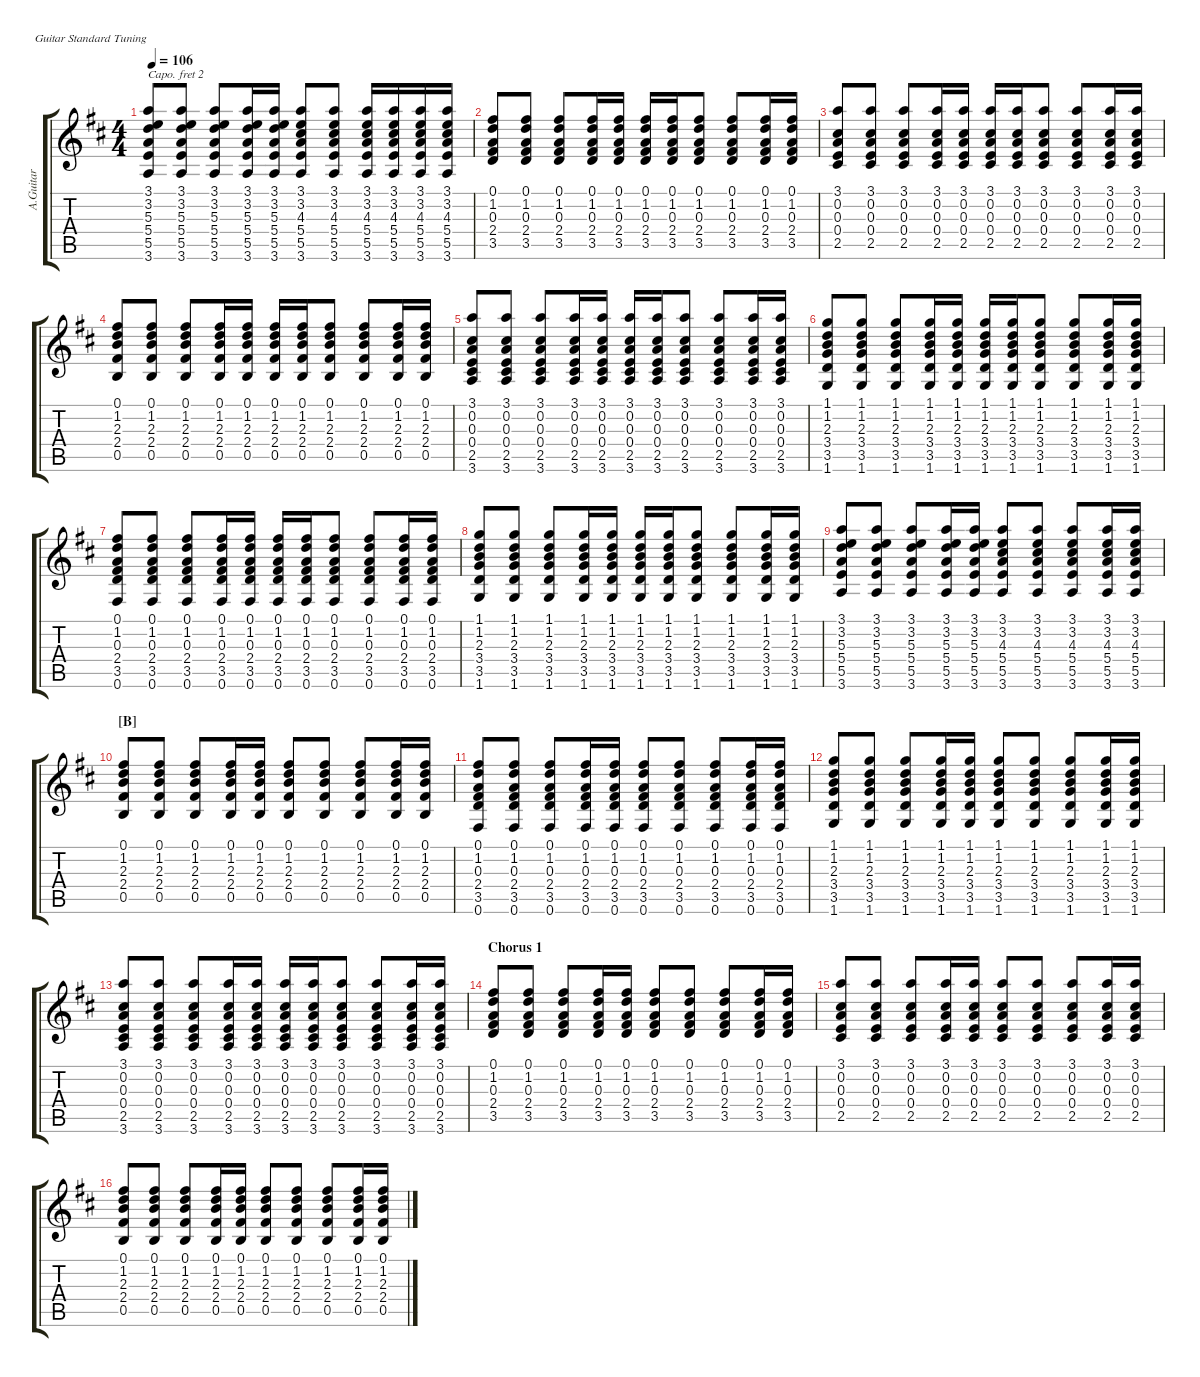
\defaultSystemsLayout 4
\hideDynamics
\track ("A.Guitar" "A.Guitar") {defaultSystemsLayout 4 instrument acousticguitarsteel}
\staff {score tabs}
\capo 2
\tuning (E4 B3 G3 D3 A2 E2)
\ts (4 4)
\tempo 106
\clef g2
\ks d
(3.6{acc forcenatural} 5.5{acc forcenatural} 5.4{acc forcenatural} 5.3{acc forcenatural} 3.2{acc forcenatural} 3.1{acc forcenatural}).8{dy mf beam Up} (3.6{acc forcenatural} 5.5{acc forcenatural} 5.4{acc forcenatural} 5.3{acc forcenatural} 3.2{acc forcenatural} 3.1{acc forcenatural}).8{beam Up} (3.6{acc forcenatural} 5.5{acc forcenatural} 5.4{acc forcenatural} 5.3{acc forcenatural} 3.2{acc forcenatural} 3.1{acc forcenatural}).8{beam Up} (3.6{acc forcenatural} 5.5{acc forcenatural} 5.4{acc forcenatural} 5.3{acc forcenatural} 3.2{acc forcenatural} 3.1{acc forcenatural}).16{beam Up} (3.6{acc forcenatural} 5.5{acc forcenatural} 5.4{acc forcenatural} 5.3{acc forcenatural} 3.2{acc forcenatural} 3.1{acc forcenatural}).16{beam Up} (3.6{acc forcenatural} 5.5{acc forcenatural} 5.4{acc forcenatural} 4.3{acc #} 3.2{acc forcenatural} 3.1{acc forcenatural}).8{beam Up} (3.6{acc forcenatural} 5.5{acc forcenatural} 5.4{acc forcenatural} 4.3{acc #} 3.2{acc forcenatural} 3.1{acc forcenatural}).8{beam Up} (3.6{acc forcenatural} 5.5{acc forcenatural} 5.4{acc forcenatural} 4.3{acc #} 3.2{acc forcenatural} 3.1{acc forcenatural}).16{beam Up} (3.6{acc forcenatural} 5.5{acc forcenatural} 5.4{acc forcenatural} 4.3{acc #} 3.2{acc forcenatural} 3.1{acc forcenatural}).16{beam Up} (3.6{acc forcenatural} 5.5{acc forcenatural} 5.4{acc forcenatural} 4.3{acc #} 3.2{acc forcenatural} 3.1{acc forcenatural}).16{beam Up} (3.6{acc forcenatural} 5.5{acc forcenatural} 5.4{acc forcenatural} 4.3{acc #} 3.2{acc forcenatural} 3.1{acc forcenatural}).16{beam Up} |
(3.5{acc forcenatural} 2.4{acc #} 0.3{acc forcenatural} 1.2{acc forcenatural} 0.1{acc #}).8{beam Up} (3.5{acc forcenatural} 2.4{acc #} 0.3{acc forcenatural} 1.2{acc forcenatural} 0.1{acc #}).8{beam Up} (3.5{acc forcenatural} 2.4{acc #} 0.3{acc forcenatural} 1.2{acc forcenatural} 0.1{acc #}).8{beam Up} (3.5{acc forcenatural} 2.4{acc #} 0.3{acc forcenatural} 1.2{acc forcenatural} 0.1{acc #}).16{beam Up} (3.5{acc forcenatural} 2.4{acc #} 0.3{acc forcenatural} 1.2{acc forcenatural} 0.1{acc #}).16{beam Up} (3.5{acc forcenatural} 2.4{acc #} 0.3{acc forcenatural} 1.2{acc forcenatural} 0.1{acc #}).16{beam Up} (3.5{acc forcenatural} 2.4{acc #} 0.3{acc forcenatural} 1.2{acc forcenatural} 0.1{acc #}).16{beam Up} (3.5{acc forcenatural} 2.4{acc #} 0.3{acc forcenatural} 1.2{acc forcenatural} 0.1{acc #}).8{beam Up} (3.5{acc forcenatural} 2.4{acc #} 0.3{acc forcenatural} 1.2{acc forcenatural} 0.1{acc #}).8{beam Up} (3.5{acc forcenatural} 2.4{acc #} 0.3{acc forcenatural} 1.2{acc forcenatural} 0.1{acc #}).16{beam Up} (3.5{acc forcenatural} 2.4{acc #} 0.3{acc forcenatural} 1.2{acc forcenatural} 0.1{acc #}).16{beam Up} |
(2.5{acc #} 0.4{acc forcenatural} 0.3{acc forcenatural} 0.2{acc #} 3.1{acc forcenatural}).8{beam Up} (2.5{acc #} 0.4{acc forcenatural} 0.3{acc forcenatural} 0.2{acc #} 3.1{acc forcenatural}).8{beam Up} (2.5{acc #} 0.4{acc forcenatural} 0.3{acc forcenatural} 0.2{acc #} 3.1{acc forcenatural}).8{beam Up} (2.5{acc #} 0.4{acc forcenatural} 0.3{acc forcenatural} 0.2{acc #} 3.1{acc forcenatural}).16{beam Up} (2.5{acc #} 0.4{acc forcenatural} 0.3{acc forcenatural} 0.2{acc #} 3.1{acc forcenatural}).16{beam Up} (2.5{acc #} 0.4{acc forcenatural} 0.3{acc forcenatural} 0.2{acc #} 3.1{acc forcenatural}).16{beam Up} (2.5{acc #} 0.4{acc forcenatural} 0.3{acc forcenatural} 0.2{acc #} 3.1{acc forcenatural}).16{beam Up} (2.5{acc #} 0.4{acc forcenatural} 0.3{acc forcenatural} 0.2{acc #} 3.1{acc forcenatural}).8{beam Up} (2.5{acc #} 0.4{acc forcenatural} 0.3{acc forcenatural} 0.2{acc #} 3.1{acc forcenatural}).8{beam Up} (2.5{acc #} 0.4{acc forcenatural} 0.3{acc forcenatural} 0.2{acc #} 3.1{acc forcenatural}).16{beam Up} (2.5{acc #} 0.4{acc forcenatural} 0.3{acc forcenatural} 0.2{acc #} 3.1{acc forcenatural}).16{beam Up} |
(0.5{acc forcenatural} 2.4{acc #} 2.3{acc forcenatural} 1.2{acc forcenatural} 0.1{acc #}).8{beam Up} (0.5{acc forcenatural} 2.4{acc #} 2.3{acc forcenatural} 1.2{acc forcenatural} 0.1{acc #}).8{beam Up} (0.5{acc forcenatural} 2.4{acc #} 2.3{acc forcenatural} 1.2{acc forcenatural} 0.1{acc #}).8{beam Up} (0.5{acc forcenatural} 2.4{acc #} 2.3{acc forcenatural} 1.2{acc forcenatural} 0.1{acc #}).16{beam Up} (0.5{acc forcenatural} 2.4{acc #} 2.3{acc forcenatural} 1.2{acc forcenatural} 0.1{acc #}).16{beam Up} (0.5{acc forcenatural} 2.4{acc #} 2.3{acc forcenatural} 1.2{acc forcenatural} 0.1{acc #}).16{beam Up} (0.5{acc forcenatural} 2.4{acc #} 2.3{acc forcenatural} 1.2{acc forcenatural} 0.1{acc #}).16{beam Up} (0.5{acc forcenatural} 2.4{acc #} 2.3{acc forcenatural} 1.2{acc forcenatural} 0.1{acc #}).8{beam Up} (0.5{acc forcenatural} 2.4{acc #} 2.3{acc forcenatural} 1.2{acc forcenatural} 0.1{acc #}).8{beam Up} (0.5{acc forcenatural} 2.4{acc #} 2.3{acc forcenatural} 1.2{acc forcenatural} 0.1{acc #}).16{beam Up} (0.5{acc forcenatural} 2.4{acc #} 2.3{acc forcenatural} 1.2{acc forcenatural} 0.1{acc #}).16{beam Up} |
(3.6{acc forcenatural} 2.5{acc #} 0.4{acc forcenatural} 0.3{acc forcenatural} 0.2{acc #} 3.1{acc forcenatural}).8{beam Up} (3.6{acc forcenatural} 2.5{acc #} 0.4{acc forcenatural} 0.3{acc forcenatural} 0.2{acc #} 3.1{acc forcenatural}).8{beam Up} (3.6{acc forcenatural} 2.5{acc #} 0.4{acc forcenatural} 0.3{acc forcenatural} 0.2{acc #} 3.1{acc forcenatural}).8{beam Up} (3.6{acc forcenatural} 2.5{acc #} 0.4{acc forcenatural} 0.3{acc forcenatural} 0.2{acc #} 3.1{acc forcenatural}).16{beam Up} (3.6{acc forcenatural} 2.5{acc #} 0.4{acc forcenatural} 0.3{acc forcenatural} 0.2{acc #} 3.1{acc forcenatural}).16{beam Up} (3.6{acc forcenatural} 2.5{acc #} 0.4{acc forcenatural} 0.3{acc forcenatural} 0.2{acc #} 3.1{acc forcenatural}).16{beam Up} (3.6{acc forcenatural} 2.5{acc #} 0.4{acc forcenatural} 0.3{acc forcenatural} 0.2{acc #} 3.1{acc forcenatural}).16{beam Up} (3.6{acc forcenatural} 2.5{acc #} 0.4{acc forcenatural} 0.3{acc forcenatural} 0.2{acc #} 3.1{acc forcenatural}).8{beam Up} (3.6{acc forcenatural} 2.5{acc #} 0.4{acc forcenatural} 0.3{acc forcenatural} 0.2{acc #} 3.1{acc forcenatural}).8{beam Up} (3.6{acc forcenatural} 2.5{acc #} 0.4{acc forcenatural} 0.3{acc forcenatural} 0.2{acc #} 3.1{acc forcenatural}).16{beam Up} (3.6{acc forcenatural} 2.5{acc #} 0.4{acc forcenatural} 0.3{acc forcenatural} 0.2{acc #} 3.1{acc forcenatural}).16{beam Up} |
(1.1{acc forcenatural} 1.2{acc forcenatural} 2.3{acc forcenatural} 3.4{acc forcenatural} 3.5{acc forcenatural} 1.6{acc forcenatural}).8{beam Up} (1.1{acc forcenatural} 1.2{acc forcenatural} 2.3{acc forcenatural} 3.4{acc forcenatural} 3.5{acc forcenatural} 1.6{acc forcenatural}).8{beam Up} (1.1{acc forcenatural} 1.2{acc forcenatural} 2.3{acc forcenatural} 3.4{acc forcenatural} 3.5{acc forcenatural} 1.6{acc forcenatural}).8{beam Up} (1.1{acc forcenatural} 1.2{acc forcenatural} 2.3{acc forcenatural} 3.4{acc forcenatural} 3.5{acc forcenatural} 1.6{acc forcenatural}).16{beam Up} (1.1{acc forcenatural} 1.2{acc forcenatural} 2.3{acc forcenatural} 3.4{acc forcenatural} 3.5{acc forcenatural} 1.6{acc forcenatural}).16{beam Up} (1.1{acc forcenatural} 1.2{acc forcenatural} 2.3{acc forcenatural} 3.4{acc forcenatural} 3.5{acc forcenatural} 1.6{acc forcenatural}).16{beam Up} (1.1{acc forcenatural} 1.2{acc forcenatural} 2.3{acc forcenatural} 3.4{acc forcenatural} 3.5{acc forcenatural} 1.6{acc forcenatural}).16{beam Up} (1.1{acc forcenatural} 1.2{acc forcenatural} 2.3{acc forcenatural} 3.4{acc forcenatural} 3.5{acc forcenatural} 1.6{acc forcenatural}).8{beam Up} (1.1{acc forcenatural} 1.2{acc forcenatural} 2.3{acc forcenatural} 3.4{acc forcenatural} 3.5{acc forcenatural} 1.6{acc forcenatural}).8{beam Up} (1.1{acc forcenatural} 1.2{acc forcenatural} 2.3{acc forcenatural} 3.4{acc forcenatural} 3.5{acc forcenatural} 1.6{acc forcenatural}).16{beam Up} (1.1{acc forcenatural} 1.2{acc forcenatural} 2.3{acc forcenatural} 3.4{acc forcenatural} 3.5{acc forcenatural} 1.6{acc forcenatural}).16{beam Up} |
(0.1{acc #} 1.2{acc forcenatural} 0.3{acc forcenatural} 2.4{acc #} 3.5{acc forcenatural} 0.6{acc #}).8{beam Up} (0.1{acc #} 1.2{acc forcenatural} 0.3{acc forcenatural} 2.4{acc #} 3.5{acc forcenatural} 0.6{acc #}).8{beam Up} (0.1{acc #} 1.2{acc forcenatural} 0.3{acc forcenatural} 2.4{acc #} 3.5{acc forcenatural} 0.6{acc #}).8{beam Up} (0.1{acc #} 1.2{acc forcenatural} 0.3{acc forcenatural} 2.4{acc #} 3.5{acc forcenatural} 0.6{acc #}).16{beam Up} (0.1{acc #} 1.2{acc forcenatural} 0.3{acc forcenatural} 2.4{acc #} 3.5{acc forcenatural} 0.6{acc #}).16{beam Up} (0.1{acc #} 1.2{acc forcenatural} 0.3{acc forcenatural} 2.4{acc #} 3.5{acc forcenatural} 0.6{acc #}).16{beam Up} (0.1{acc #} 1.2{acc forcenatural} 0.3{acc forcenatural} 2.4{acc #} 3.5{acc forcenatural} 0.6{acc #}).16{beam Up} (0.1{acc #} 1.2{acc forcenatural} 0.3{acc forcenatural} 2.4{acc #} 3.5{acc forcenatural} 0.6{acc #}).8{beam Up} (0.1{acc #} 1.2{acc forcenatural} 0.3{acc forcenatural} 2.4{acc #} 3.5{acc forcenatural} 0.6{acc #}).8{beam Up} (0.1{acc #} 1.2{acc forcenatural} 0.3{acc forcenatural} 2.4{acc #} 3.5{acc forcenatural} 0.6{acc #}).16{beam Up} (0.1{acc #} 1.2{acc forcenatural} 0.3{acc forcenatural} 2.4{acc #} 3.5{acc forcenatural} 0.6{acc #}).16{beam Up} |
(1.1{acc forcenatural} 1.2{acc forcenatural} 2.3{acc forcenatural} 3.4{acc forcenatural} 3.5{acc forcenatural} 1.6{acc forcenatural}).8{beam Up} (1.1{acc forcenatural} 1.2{acc forcenatural} 2.3{acc forcenatural} 3.4{acc forcenatural} 3.5{acc forcenatural} 1.6{acc forcenatural}).8{beam Up} (1.1{acc forcenatural} 1.2{acc forcenatural} 2.3{acc forcenatural} 3.4{acc forcenatural} 3.5{acc forcenatural} 1.6{acc forcenatural}).8{beam Up} (1.1{acc forcenatural} 1.2{acc forcenatural} 2.3{acc forcenatural} 3.4{acc forcenatural} 3.5{acc forcenatural} 1.6{acc forcenatural}).16{beam Up} (1.1{acc forcenatural} 1.2{acc forcenatural} 2.3{acc forcenatural} 3.4{acc forcenatural} 3.5{acc forcenatural} 1.6{acc forcenatural}).16{beam Up} (1.1{acc forcenatural} 1.2{acc forcenatural} 2.3{acc forcenatural} 3.4{acc forcenatural} 3.5{acc forcenatural} 1.6{acc forcenatural}).16{beam Up} (1.1{acc forcenatural} 1.2{acc forcenatural} 2.3{acc forcenatural} 3.4{acc forcenatural} 3.5{acc forcenatural} 1.6{acc forcenatural}).16{beam Up} (1.1{acc forcenatural} 1.2{acc forcenatural} 2.3{acc forcenatural} 3.4{acc forcenatural} 3.5{acc forcenatural} 1.6{acc forcenatural}).8{beam Up} (1.1{acc forcenatural} 1.2{acc forcenatural} 2.3{acc forcenatural} 3.4{acc forcenatural} 3.5{acc forcenatural} 1.6{acc forcenatural}).8{beam Up} (1.1{acc forcenatural} 1.2{acc forcenatural} 2.3{acc forcenatural} 3.4{acc forcenatural} 3.5{acc forcenatural} 1.6{acc forcenatural}).16{beam Up} (1.1{acc forcenatural} 1.2{acc forcenatural} 2.3{acc forcenatural} 3.4{acc forcenatural} 3.5{acc forcenatural} 1.6{acc forcenatural}).16{beam Up} |
(3.6{acc forcenatural} 5.5{acc forcenatural} 5.4{acc forcenatural} 5.3{acc forcenatural} 3.2{acc forcenatural} 3.1{acc forcenatural}).8{beam Up} (3.6{acc forcenatural} 5.5{acc forcenatural} 5.4{acc forcenatural} 5.3{acc forcenatural} 3.2{acc forcenatural} 3.1{acc forcenatural}).8{beam Up} (3.6{acc forcenatural} 5.5{acc forcenatural} 5.4{acc forcenatural} 5.3{acc forcenatural} 3.2{acc forcenatural} 3.1{acc forcenatural}).8{beam Up} (3.6{acc forcenatural} 5.5{acc forcenatural} 5.4{acc forcenatural} 5.3{acc forcenatural} 3.2{acc forcenatural} 3.1{acc forcenatural}).16{beam Up} (3.6{acc forcenatural} 5.5{acc forcenatural} 5.4{acc forcenatural} 5.3{acc forcenatural} 3.2{acc forcenatural} 3.1{acc forcenatural}).16{beam Up} (3.6{acc forcenatural} 5.5{acc forcenatural} 5.4{acc forcenatural} 4.3{acc #} 3.2{acc forcenatural} 3.1{acc forcenatural}).8{beam Up} (3.6{acc forcenatural} 5.5{acc forcenatural} 5.4{acc forcenatural} 4.3{acc #} 3.2{acc forcenatural} 3.1{acc forcenatural}).8{beam Up} (3.6{acc forcenatural} 5.5{acc forcenatural} 5.4{acc forcenatural} 4.3{acc #} 3.2{acc forcenatural} 3.1{acc forcenatural}).8{beam Up} (3.6{acc forcenatural} 5.5{acc forcenatural} 5.4{acc forcenatural} 4.3{acc #} 3.2{acc forcenatural} 3.1{acc forcenatural}).16{beam Up} (3.6{acc forcenatural} 5.5{acc forcenatural} 5.4{acc forcenatural} 4.3{acc #} 3.2{acc forcenatural} 3.1{acc forcenatural}).16{beam Up} |
\section ("B" "")
(0.5{acc forcenatural} 2.4{acc #} 2.3{acc forcenatural} 1.2{acc forcenatural} 0.1{acc #}).8{beam Up} (0.5{acc forcenatural} 2.4{acc #} 2.3{acc forcenatural} 1.2{acc forcenatural} 0.1{acc #}).8{beam Up} (0.5{acc forcenatural} 2.4{acc #} 2.3{acc forcenatural} 1.2{acc forcenatural} 0.1{acc #}).8{beam Up} (0.5{acc forcenatural} 2.4{acc #} 2.3{acc forcenatural} 1.2{acc forcenatural} 0.1{acc #}).16{beam Up} (0.5{acc forcenatural} 2.4{acc #} 2.3{acc forcenatural} 1.2{acc forcenatural} 0.1{acc #}).16{beam Up} (0.5{acc forcenatural} 2.4{acc #} 2.3{acc forcenatural} 1.2{acc forcenatural} 0.1{acc #}).8{beam Up} (0.5{acc forcenatural} 2.4{acc #} 2.3{acc forcenatural} 1.2{acc forcenatural} 0.1{acc #}).8{beam Up} (0.5{acc forcenatural} 2.4{acc #} 2.3{acc forcenatural} 1.2{acc forcenatural} 0.1{acc #}).8{beam Up} (0.5{acc forcenatural} 2.4{acc #} 2.3{acc forcenatural} 1.2{acc forcenatural} 0.1{acc #}).16{beam Up} (0.5{acc forcenatural} 2.4{acc #} 2.3{acc forcenatural} 1.2{acc forcenatural} 0.1{acc #}).16{beam Up} |
(0.1{acc #} 1.2{acc forcenatural} 0.3{acc forcenatural} 2.4{acc #} 3.5{acc forcenatural} 0.6{acc #}).8{beam Up} (0.1{acc #} 1.2{acc forcenatural} 0.3{acc forcenatural} 2.4{acc #} 3.5{acc forcenatural} 0.6{acc #}).8{beam Up} (0.1{acc #} 1.2{acc forcenatural} 0.3{acc forcenatural} 2.4{acc #} 3.5{acc forcenatural} 0.6{acc #}).8{beam Up} (0.1{acc #} 1.2{acc forcenatural} 0.3{acc forcenatural} 2.4{acc #} 3.5{acc forcenatural} 0.6{acc #}).16{beam Up} (0.1{acc #} 1.2{acc forcenatural} 0.3{acc forcenatural} 2.4{acc #} 3.5{acc forcenatural} 0.6{acc #}).16{beam Up} (0.1{acc #} 1.2{acc forcenatural} 0.3{acc forcenatural} 2.4{acc #} 3.5{acc forcenatural} 0.6{acc #}).8{beam Up} (0.1{acc #} 1.2{acc forcenatural} 0.3{acc forcenatural} 2.4{acc #} 3.5{acc forcenatural} 0.6{acc #}).8{beam Up} (0.1{acc #} 1.2{acc forcenatural} 0.3{acc forcenatural} 2.4{acc #} 3.5{acc forcenatural} 0.6{acc #}).8{beam Up} (0.1{acc #} 1.2{acc forcenatural} 0.3{acc forcenatural} 2.4{acc #} 3.5{acc forcenatural} 0.6{acc #}).16{beam Up} (0.1{acc #} 1.2{acc forcenatural} 0.3{acc forcenatural} 2.4{acc #} 3.5{acc forcenatural} 0.6{acc #}).16{beam Up} |
(1.1{acc forcenatural} 1.2{acc forcenatural} 2.3{acc forcenatural} 3.4{acc forcenatural} 3.5{acc forcenatural} 1.6{acc forcenatural}).8{beam Up} (1.1{acc forcenatural} 1.2{acc forcenatural} 2.3{acc forcenatural} 3.4{acc forcenatural} 3.5{acc forcenatural} 1.6{acc forcenatural}).8{beam Up} (1.1{acc forcenatural} 1.2{acc forcenatural} 2.3{acc forcenatural} 3.4{acc forcenatural} 3.5{acc forcenatural} 1.6{acc forcenatural}).8{beam Up} (1.1{acc forcenatural} 1.2{acc forcenatural} 2.3{acc forcenatural} 3.4{acc forcenatural} 3.5{acc forcenatural} 1.6{acc forcenatural}).16{beam Up} (1.1{acc forcenatural} 1.2{acc forcenatural} 2.3{acc forcenatural} 3.4{acc forcenatural} 3.5{acc forcenatural} 1.6{acc forcenatural}).16{beam Up} (1.1{acc forcenatural} 1.2{acc forcenatural} 2.3{acc forcenatural} 3.4{acc forcenatural} 3.5{acc forcenatural} 1.6{acc forcenatural}).8{beam Up} (1.1{acc forcenatural} 1.2{acc forcenatural} 2.3{acc forcenatural} 3.4{acc forcenatural} 3.5{acc forcenatural} 1.6{acc forcenatural}).8{beam Up} (1.1{acc forcenatural} 1.2{acc forcenatural} 2.3{acc forcenatural} 3.4{acc forcenatural} 3.5{acc forcenatural} 1.6{acc forcenatural}).8{beam Up} (1.1{acc forcenatural} 1.2{acc forcenatural} 2.3{acc forcenatural} 3.4{acc forcenatural} 3.5{acc forcenatural} 1.6{acc forcenatural}).16{beam Up} (1.1{acc forcenatural} 1.2{acc forcenatural} 2.3{acc forcenatural} 3.4{acc forcenatural} 3.5{acc forcenatural} 1.6{acc forcenatural}).16{beam Up} |
(3.6{acc forcenatural} 2.5{acc #} 0.4{acc forcenatural} 0.3{acc forcenatural} 0.2{acc #} 3.1{acc forcenatural}).8{beam Up} (3.6{acc forcenatural} 2.5{acc #} 0.4{acc forcenatural} 0.3{acc forcenatural} 0.2{acc #} 3.1{acc forcenatural}).8{beam Up} (3.6{acc forcenatural} 2.5{acc #} 0.4{acc forcenatural} 0.3{acc forcenatural} 0.2{acc #} 3.1{acc forcenatural}).8{beam Up} (3.6{acc forcenatural} 2.5{acc #} 0.4{acc forcenatural} 0.3{acc forcenatural} 0.2{acc #} 3.1{acc forcenatural}).16{beam Up} (3.6{acc forcenatural} 2.5{acc #} 0.4{acc forcenatural} 0.3{acc forcenatural} 0.2{acc #} 3.1{acc forcenatural}).16{beam Up} (3.6{acc forcenatural} 2.5{acc #} 0.4{acc forcenatural} 0.3{acc forcenatural} 0.2{acc #} 3.1{acc forcenatural}).16{beam Up} (3.6{acc forcenatural} 2.5{acc #} 0.4{acc forcenatural} 0.3{acc forcenatural} 0.2{acc #} 3.1{acc forcenatural}).16{beam Up} (3.6{acc forcenatural} 2.5{acc #} 0.4{acc forcenatural} 0.3{acc forcenatural} 0.2{acc #} 3.1{acc forcenatural}).8{beam Up} (3.6{acc forcenatural} 2.5{acc #} 0.4{acc forcenatural} 0.3{acc forcenatural} 0.2{acc #} 3.1{acc forcenatural}).8{beam Up} (3.6{acc forcenatural} 2.5{acc #} 0.4{acc forcenatural} 0.3{acc forcenatural} 0.2{acc #} 3.1{acc forcenatural}).16{beam Up} (3.6{acc forcenatural} 2.5{acc #} 0.4{acc forcenatural} 0.3{acc forcenatural} 0.2{acc #} 3.1{acc forcenatural}).16{beam Up} |
\section ("" "Chorus 1")
(3.5{acc forcenatural} 2.4{acc #} 0.3{acc forcenatural} 1.2{acc forcenatural} 0.1{acc #}).8{beam Up} (3.5{acc forcenatural} 2.4{acc #} 0.3{acc forcenatural} 1.2{acc forcenatural} 0.1{acc #}).8{beam Up} (3.5{acc forcenatural} 2.4{acc #} 0.3{acc forcenatural} 1.2{acc forcenatural} 0.1{acc #}).8{beam Up} (3.5{acc forcenatural} 2.4{acc #} 0.3{acc forcenatural} 1.2{acc forcenatural} 0.1{acc #}).16{beam Up} (3.5{acc forcenatural} 2.4{acc #} 0.3{acc forcenatural} 1.2{acc forcenatural} 0.1{acc #}).16{beam Up} (3.5{acc forcenatural} 2.4{acc #} 0.3{acc forcenatural} 1.2{acc forcenatural} 0.1{acc #}).8{beam Up} (3.5{acc forcenatural} 2.4{acc #} 0.3{acc forcenatural} 1.2{acc forcenatural} 0.1{acc #}).8{beam Up} (3.5{acc forcenatural} 2.4{acc #} 0.3{acc forcenatural} 1.2{acc forcenatural} 0.1{acc #}).8{beam Up} (3.5{acc forcenatural} 2.4{acc #} 0.3{acc forcenatural} 1.2{acc forcenatural} 0.1{acc #}).16{beam Up} (3.5{acc forcenatural} 2.4{acc #} 0.3{acc forcenatural} 1.2{acc forcenatural} 0.1{acc #}).16{beam Up} |
(2.5{acc #} 0.4{acc forcenatural} 0.3{acc forcenatural} 0.2{acc #} 3.1{acc forcenatural}).8{beam Up} (2.5{acc #} 0.4{acc forcenatural} 0.3{acc forcenatural} 0.2{acc #} 3.1{acc forcenatural}).8{beam Up} (2.5{acc #} 0.4{acc forcenatural} 0.3{acc forcenatural} 0.2{acc #} 3.1{acc forcenatural}).8{beam Up} (2.5{acc #} 0.4{acc forcenatural} 0.3{acc forcenatural} 0.2{acc #} 3.1{acc forcenatural}).16{beam Up} (2.5{acc #} 0.4{acc forcenatural} 0.3{acc forcenatural} 0.2{acc #} 3.1{acc forcenatural}).16{beam Up} (2.5{acc #} 0.4{acc forcenatural} 0.3{acc forcenatural} 0.2{acc #} 3.1{acc forcenatural}).8{beam Up} (2.5{acc #} 0.4{acc forcenatural} 0.3{acc forcenatural} 0.2{acc #} 3.1{acc forcenatural}).8{beam Up} (2.5{acc #} 0.4{acc forcenatural} 0.3{acc forcenatural} 0.2{acc #} 3.1{acc forcenatural}).8{beam Up} (2.5{acc #} 0.4{acc forcenatural} 0.3{acc forcenatural} 0.2{acc #} 3.1{acc forcenatural}).16{beam Up} (2.5{acc #} 0.4{acc forcenatural} 0.3{acc forcenatural} 0.2{acc #} 3.1{acc forcenatural}).16{beam Up} |
(0.5{acc forcenatural} 2.4{acc #} 2.3{acc forcenatural} 1.2{acc forcenatural} 0.1{acc #}).8{beam Up} (0.5{acc forcenatural} 2.4{acc #} 2.3{acc forcenatural} 1.2{acc forcenatural} 0.1{acc #}).8{beam Up} (0.5{acc forcenatural} 2.4{acc #} 2.3{acc forcenatural} 1.2{acc forcenatural} 0.1{acc #}).8{beam Up} (0.5{acc forcenatural} 2.4{acc #} 2.3{acc forcenatural} 1.2{acc forcenatural} 0.1{acc #}).16{beam Up} (0.5{acc forcenatural} 2.4{acc #} 2.3{acc forcenatural} 1.2{acc forcenatural} 0.1{acc #}).16{beam Up} (0.5{acc forcenatural} 2.4{acc #} 2.3{acc forcenatural} 1.2{acc forcenatural} 0.1{acc #}).8{beam Up} (0.5{acc forcenatural} 2.4{acc #} 2.3{acc forcenatural} 1.2{acc forcenatural} 0.1{acc #}).8{beam Up} (0.5{acc forcenatural} 2.4{acc #} 2.3{acc forcenatural} 1.2{acc forcenatural} 0.1{acc #}).8{beam Up} (0.5{acc forcenatural} 2.4{acc #} 2.3{acc forcenatural} 1.2{acc forcenatural} 0.1{acc #}).16{beam Up} (0.5{acc forcenatural} 2.4{acc #} 2.3{acc forcenatural} 1.2{acc forcenatural} 0.1{acc #}).16{beam Up}
